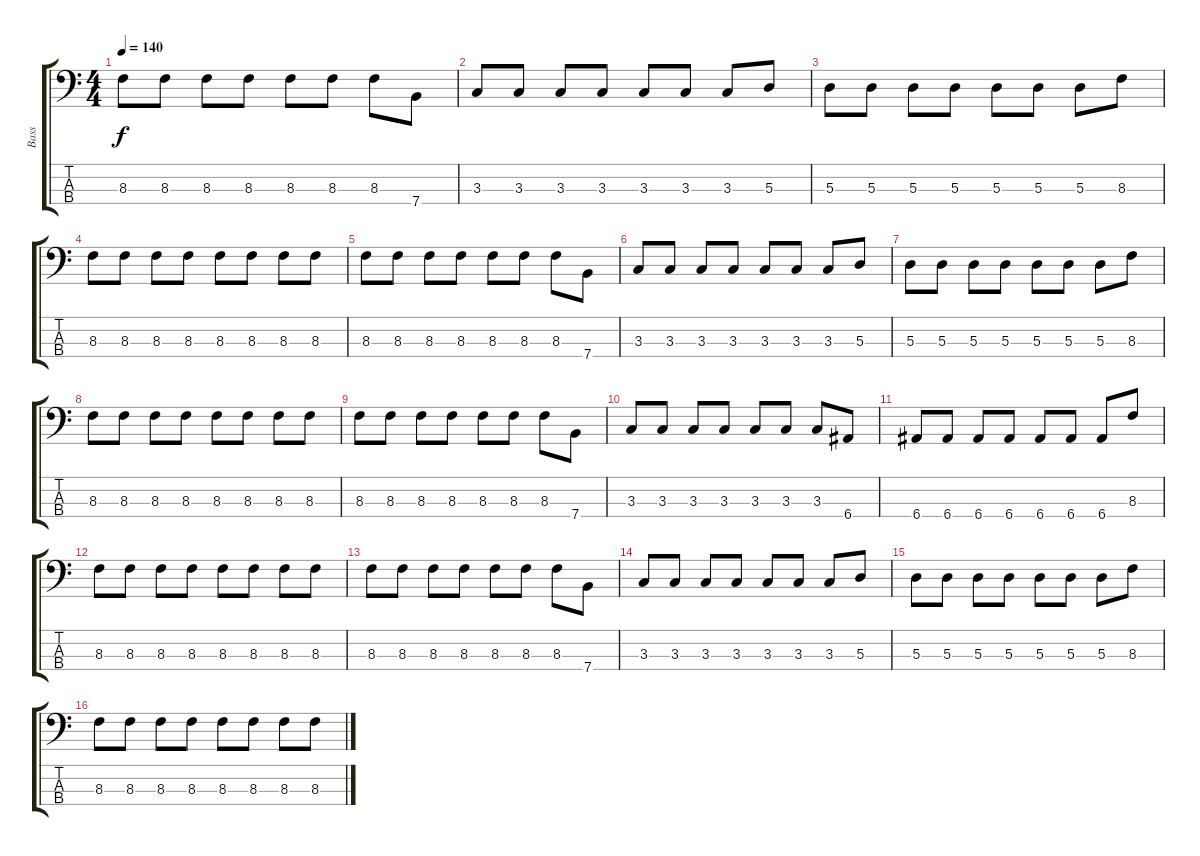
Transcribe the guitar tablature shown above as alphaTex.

\track ("Bass" "Bass") {instrument electricbassfinger}
\staff {score tabs}
\tuning (G2 D2 A1 E1) {hide}
\ts (4 4)
\tempo 140
\clef f4
\ks c
8.3.8{dy f} 8.3.8 8.3.8 8.3.8 8.3.8 8.3.8 8.3.8 7.4.8 |
3.3.8 3.3.8 3.3.8 3.3.8 3.3.8 3.3.8 3.3.8 5.3.8 |
5.3.8 5.3.8 5.3.8 5.3.8 5.3.8 5.3.8 5.3.8 8.3.8 |
8.3.8 8.3.8 8.3.8 8.3.8 8.3.8 8.3.8 8.3.8 8.3.8 |
8.3.8 8.3.8 8.3.8 8.3.8 8.3.8 8.3.8 8.3.8 7.4.8 |
3.3.8 3.3.8 3.3.8 3.3.8 3.3.8 3.3.8 3.3.8 5.3.8 |
5.3.8 5.3.8 5.3.8 5.3.8 5.3.8 5.3.8 5.3.8 8.3.8 |
8.3.8 8.3.8 8.3.8 8.3.8 8.3.8 8.3.8 8.3.8 8.3.8 |
8.3.8 8.3.8 8.3.8 8.3.8 8.3.8 8.3.8 8.3.8 7.4.8 |
3.3.8 3.3.8 3.3.8 3.3.8 3.3.8 3.3.8 3.3.8 6.4.8 |
6.4.8 6.4.8 6.4.8 6.4.8 6.4.8 6.4.8 6.4.8 8.3.8 |
8.3.8 8.3.8 8.3.8 8.3.8 8.3.8 8.3.8 8.3.8 8.3.8 |
8.3.8 8.3.8 8.3.8 8.3.8 8.3.8 8.3.8 8.3.8 7.4.8 |
3.3.8 3.3.8 3.3.8 3.3.8 3.3.8 3.3.8 3.3.8 5.3.8 |
5.3.8 5.3.8 5.3.8 5.3.8 5.3.8 5.3.8 5.3.8 8.3.8 |
8.3.8 8.3.8 8.3.8 8.3.8 8.3.8 8.3.8 8.3.8 8.3.8
